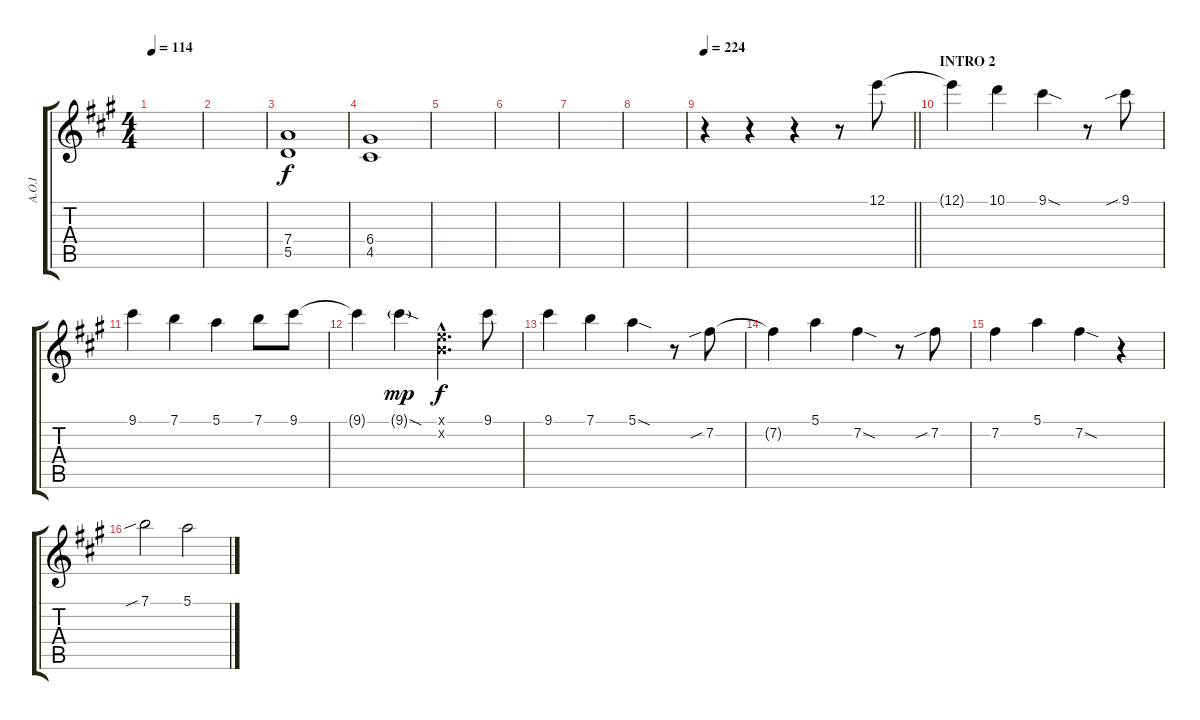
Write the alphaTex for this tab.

\track ("A.O.I" "A.O.I") {instrument distortionguitar}
\staff {score tabs}
\tuning (E4 B3 G3 D3 A2 E2) {hide}
\ts (4 4)
\tempo 114
\clef g2
\ks a
|
|
(7.4 5.5).1 |
(6.4 4.5).1 |
|
|
|
|
\tempo 224
\barLineRight lightlight
r.4{volume 12 balance 13 instrument distortionguitar} r.4 r.4 r.8 12.1.8 |
\section ("" "INTRO 2")
12.1{t}.4 10.1.4 9.1{sod}.4 r.8 9.1{sib}.8 |
9.1.4 7.1.4 5.1.4 7.1.8 9.1.8 |
9.1{t}.4 9.1{sod g}.4{dy mp} (0.1{hac x} 0.2{hac x}).4{d dy f} 9.1.8 |
9.1.4 7.1.4 5.1{sod}.4 r.8 7.2{sib}.8 |
7.2{t}.4 5.1.4 7.2{sod}.4 r.8 7.2{sib}.8 |
7.2.4 5.1.4 7.2{sod}.4 r.4 |
7.1{sib}.2 5.1.2
